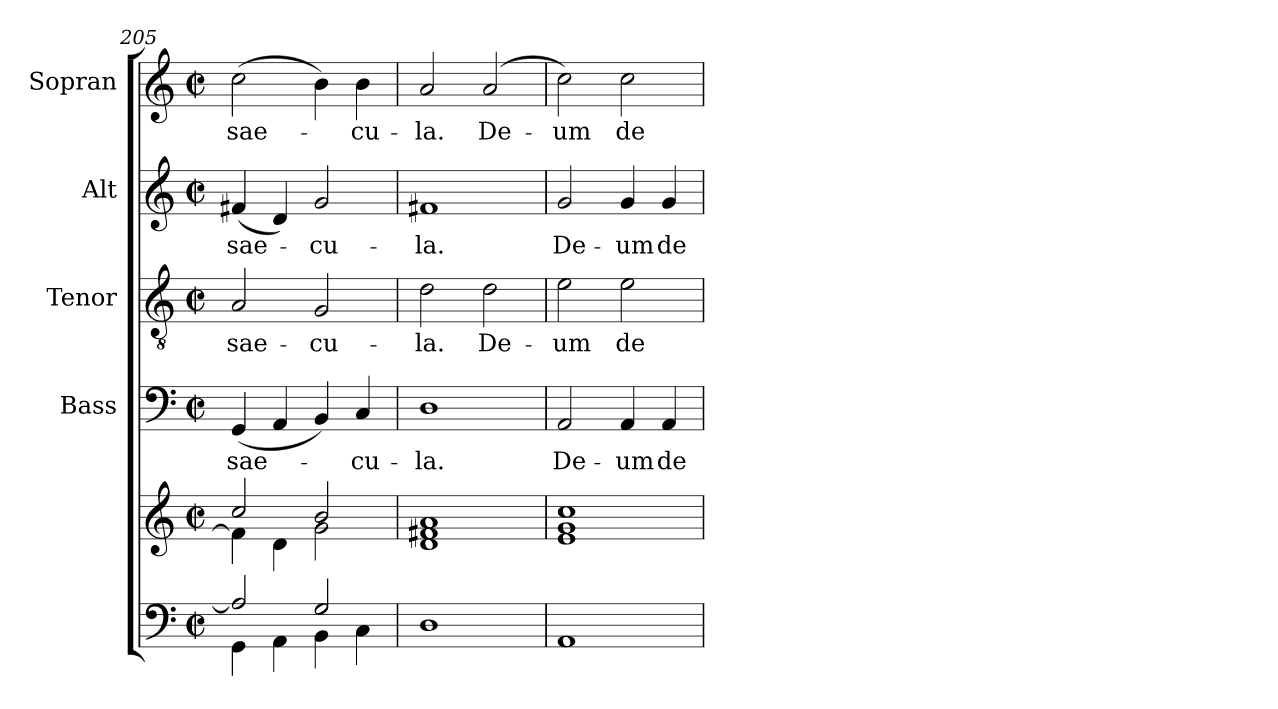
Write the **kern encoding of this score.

**kern	**kern	**kern	**text	**kern	**text	**kern	**text	**kern	**text
*part5	*part5	*part4	*part4	*part3	*part3	*part2	*part2	*part1	*part1
*staff6	*staff5	*staff4	*staff4	*staff3	*staff3	*staff2	*staff2	*staff1	*staff1
*	*	*I"Bass	*	*I"Tenor	*	*I"Alt	*	*I"Sopran	*
*	*	*I'B.	*	*I'T.	*	*I'A.	*	*I'S.	*
*clefF4	*clefG2	*clefF4	*	*clefGv2	*	*clefG2	*	*clefG2	*
*k[]	*k[]	*k[]	*	*k[]	*	*k[]	*	*k[]	*
*C:	*C:	*C:	*	*C:	*	*C:	*	*C:	*
*M2/2	*M2/2	*M2/2	*	*M2/2	*	*M2/2	*	*M2/2	*
*met(c|)	*met(c|)	*met(c|)	*	*met(c|)	*	*met(c|)	*	*met(c|)	*
=205	=205	=205	=205	=205	=205	=205	=205	=205	=205
*^	*^	*	*	*	*	*	*	*	*
!	!	!	!	!	!LO:LY:b	!	!LO:LY:b	!	!LO:LY:b	!	!LO:LY:b
2A/]	4GG\	2cc/	4f#\]	(<4GG/	sae-	2A/	sae-	(<4f#X/	sae-	(>2cc\	sae-
.	4AA\	.	4d\	4AA/	.	.	.	4d/)	.	.	.
!	!	!	!	!	!	!	!LO:LY:b	!	!LO:LY:b	!	!
2G/	4BB\	2b/	2g\	4BB/)	.	2G/	-cu-	2g/	-cu-	4b\)	.
!	!	!	!	!	!LO:LY:b	!	!	!	!	!	!LO:LY:b
.	4C\	.	.	4C/	-cu-	.	.	.	.	4b\	-cu-
*	*	*v	*v	*	*	*	*	*	*	*	*
!!LO:PB:g=z
=206	=206	=206	=206	=206	=206	=206	=206	=206	=206	=206
!	!	!	!	!LO:LY:b	!	!LO:LY:b	!	!LO:LY:b	!	!LO:LY:b
*v	*v	*	*	*	*	*	*	*	*	*
1D	1d 1f#X 1a	1D	-la.	2d\	-la.	1f#X	-la.	2a/	-la.
!	!	!	!	!	!LO:LY:b	!	!	!	!LO:LY:b
.	.	.	.	2d\	De-	.	.	(2a/	De-
=207	=207	=207	=207	=207	=207	=207	=207	=207	=207
!	!	!	!LO:LY:b	!	!LO:LY:b	!	!LO:LY:b	!	!LO:LY:b
1AA	1e 1g 1cc	2AA/	De-	2e\	-um	2g/	De-	2cc\)	-um
!	!	!	!LO:LY:b	!	!LO:LY:b	!	!LO:LY:b	!	!LO:LY:b
.	.	4AA/	-um	2e\	de	4g/	-um	2cc\	de
!	!	!	!LO:LY:b	!	!	!	!LO:LY:b	!	!
.	.	4AA/	de	.	.	4g/	de	.	.
=	=	=	=	=	=	=	=	=	=
*-	*-	*-	*-	*-	*-	*-	*-	*-	*-
